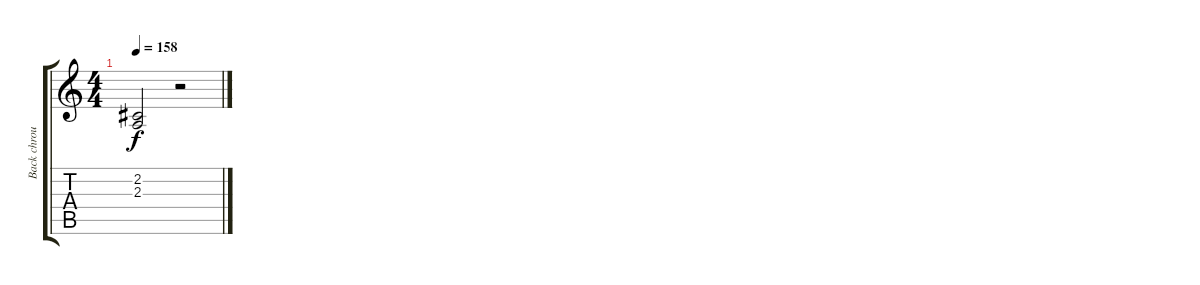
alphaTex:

\track ("Back chrous" "Back chrou") {instrument choiraahs}
\staff {score tabs}
\tuning (E4 B3 G3 D3 A2 E2) {hide}
\ts (4 4)
\tempo 158
\clef g2
\ks c
(2.2{t} 2.3{t}).2{dy f} r.2
